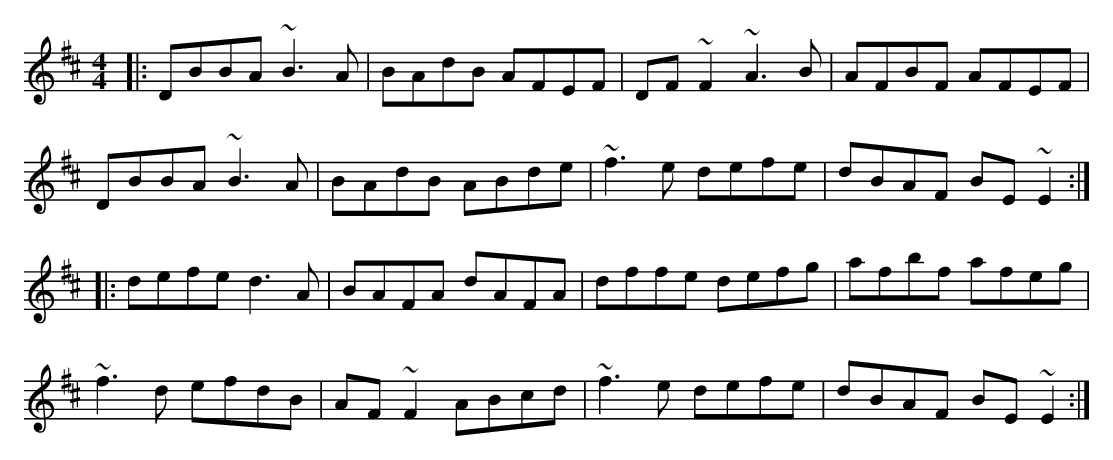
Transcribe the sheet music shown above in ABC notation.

X:1
M:4/4
K:D
|:DBBA ~B3A|BAdB AFEF|DF~F2 ~A3B|AFBF AFEF|
DBBA ~B3A|BAdB ABde|~f3e defe|dBAF BE~E2:|
|:defe d3A|BAFA dAFA|dffe defg|afbf afeg|
~f3d efdB|AF~F2 ABcd|~f3e defe|dBAF BE~E2:|
